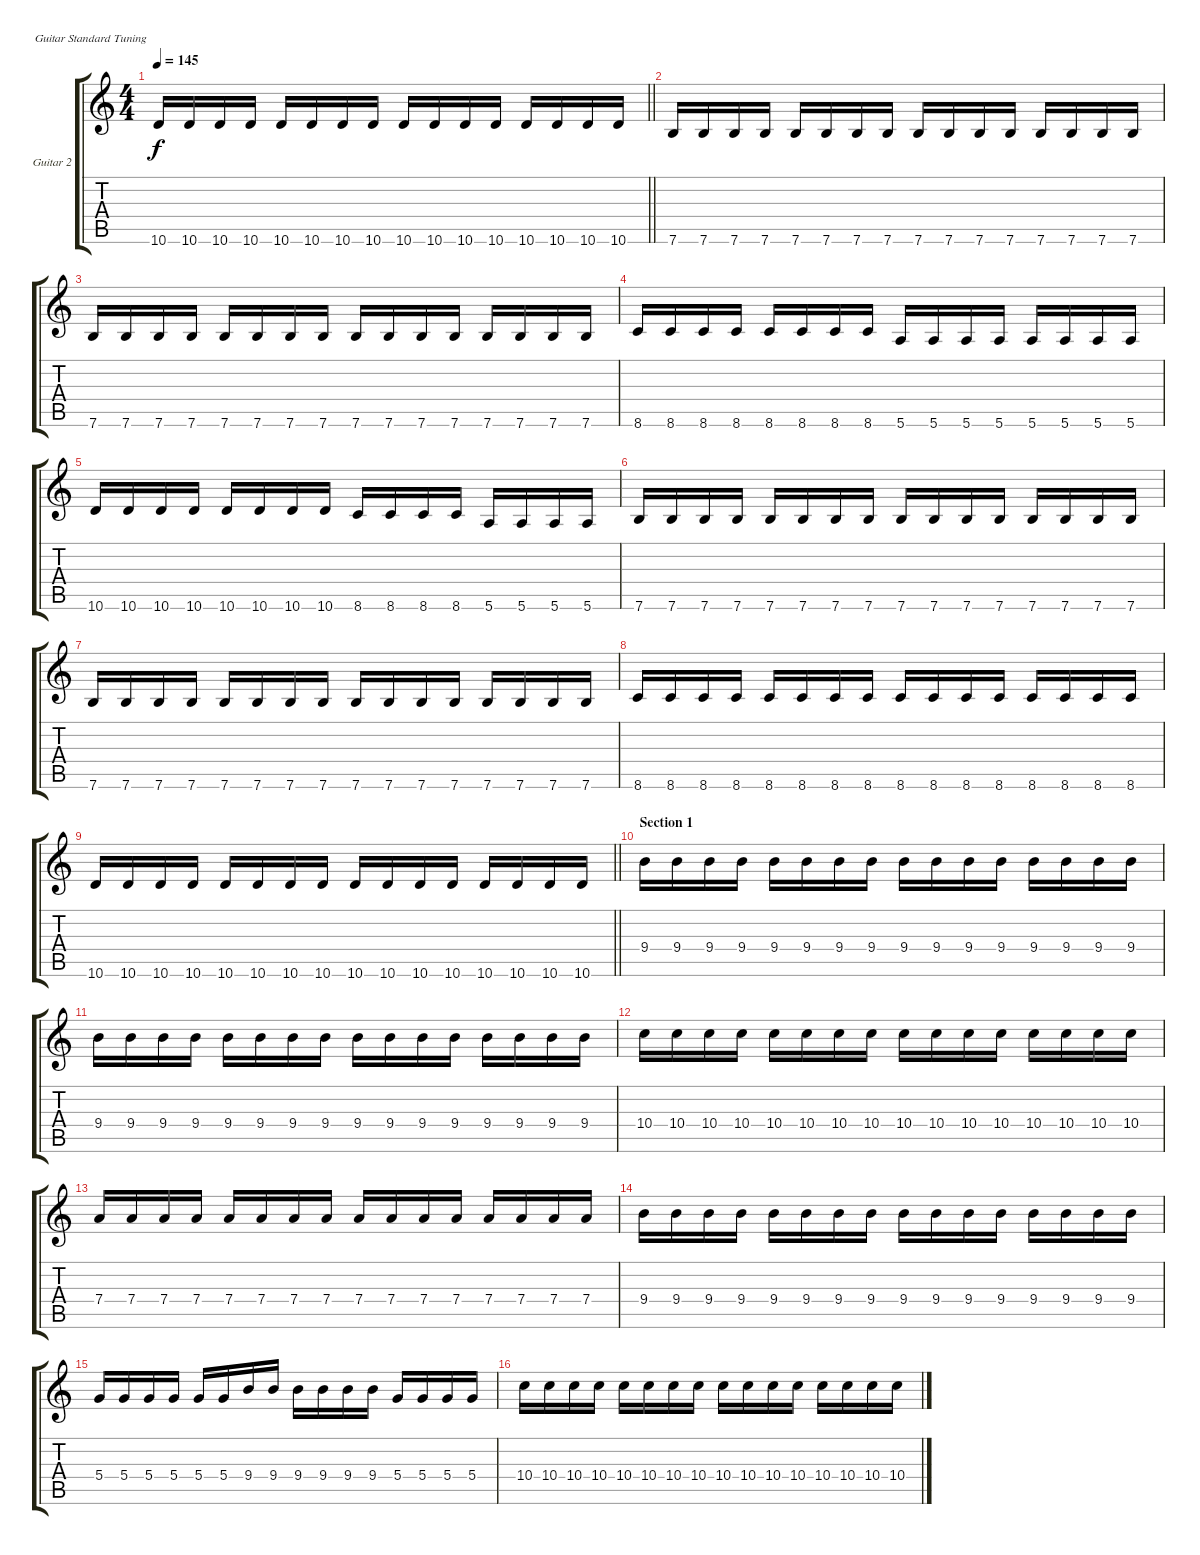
\defaultSystemsLayout 4
\bracketExtendMode groupsimilarinstruments
\firstSystemTrackNameOrientation horizontal
\otherSystemsTrackNameOrientation horizontal
\track ("Guitar 2" "Guitar 2") {instrument distortionguitar}
\staff {score tabs}
\tuning (E4 B3 G3 D3 A2 E2)
\ts (4 4)
\tempo 145
\clef g2
\scale
0.333333
\barLineRight lightlight
\ks c
10.6.16{dy f} 10.6.16 10.6.16 10.6.16 10.6.16 10.6.16 10.6.16 10.6.16 10.6.16 10.6.16 10.6.16 10.6.16 10.6.16 10.6.16 10.6.16 10.6.16 |
\scale
0.333333 7.6.16 7.6.16 7.6.16 7.6.16 7.6.16 7.6.16 7.6.16 7.6.16 7.6.16 7.6.16 7.6.16 7.6.16 7.6.16 7.6.16 7.6.16 7.6.16 |
\scale
0.333333 7.6.16 7.6.16 7.6.16 7.6.16 7.6.16 7.6.16 7.6.16 7.6.16 7.6.16 7.6.16 7.6.16 7.6.16 7.6.16 7.6.16 7.6.16 7.6.16 |
\scale
0.333333 8.6.16 8.6.16 8.6.16 8.6.16 8.6.16 8.6.16 8.6.16 8.6.16 5.6.16 5.6.16 5.6.16 5.6.16 5.6.16 5.6.16 5.6.16 5.6.16 |
\scale
0.333333 10.6.16 10.6.16 10.6.16 10.6.16 10.6.16 10.6.16 10.6.16 10.6.16 8.6.16 8.6.16 8.6.16 8.6.16 5.6.16 5.6.16 5.6.16 5.6.16 |
\scale
0.333333 7.6.16 7.6.16 7.6.16 7.6.16 7.6.16 7.6.16 7.6.16 7.6.16 7.6.16 7.6.16 7.6.16 7.6.16 7.6.16 7.6.16 7.6.16 7.6.16 |
\scale
0.333333 7.6.16 7.6.16 7.6.16 7.6.16 7.6.16 7.6.16 7.6.16 7.6.16 7.6.16 7.6.16 7.6.16 7.6.16 7.6.16 7.6.16 7.6.16 7.6.16 |
\scale
0.333333 8.6.16 8.6.16 8.6.16 8.6.16 8.6.16 8.6.16 8.6.16 8.6.16 8.6.16 8.6.16 8.6.16 8.6.16 8.6.16 8.6.16 8.6.16 8.6.16 |
\scale
0.333333
\barLineRight lightlight
10.6.16 10.6.16 10.6.16 10.6.16 10.6.16 10.6.16 10.6.16 10.6.16 10.6.16 10.6.16 10.6.16 10.6.16 10.6.16 10.6.16 10.6.16 10.6.16 |
\section ("" "Section 1")
9.4.16 9.4.16 9.4.16 9.4.16 9.4.16 9.4.16 9.4.16 9.4.16 9.4.16 9.4.16 9.4.16 9.4.16 9.4.16 9.4.16 9.4.16 9.4.16 |
9.4.16 9.4.16 9.4.16 9.4.16 9.4.16 9.4.16 9.4.16 9.4.16 9.4.16 9.4.16 9.4.16 9.4.16 9.4.16 9.4.16 9.4.16 9.4.16 |
10.4.16 10.4.16 10.4.16 10.4.16 10.4.16 10.4.16 10.4.16 10.4.16 10.4.16 10.4.16 10.4.16 10.4.16 10.4.16 10.4.16 10.4.16 10.4.16 |
7.4.16 7.4.16 7.4.16 7.4.16 7.4.16 7.4.16 7.4.16 7.4.16 7.4.16 7.4.16 7.4.16 7.4.16 7.4.16 7.4.16 7.4.16 7.4.16 |
9.4.16 9.4.16 9.4.16 9.4.16 9.4.16 9.4.16 9.4.16 9.4.16 9.4.16 9.4.16 9.4.16 9.4.16 9.4.16 9.4.16 9.4.16 9.4.16 |
5.4.16 5.4.16 5.4.16 5.4.16 5.4.16 5.4.16 9.4.16 9.4.16 9.4.16 9.4.16 9.4.16 9.4.16 5.4.16 5.4.16 5.4.16 5.4.16 |
10.4.16 10.4.16 10.4.16 10.4.16 10.4.16 10.4.16 10.4.16 10.4.16 10.4.16 10.4.16 10.4.16 10.4.16 10.4.16 10.4.16 10.4.16 10.4.16
